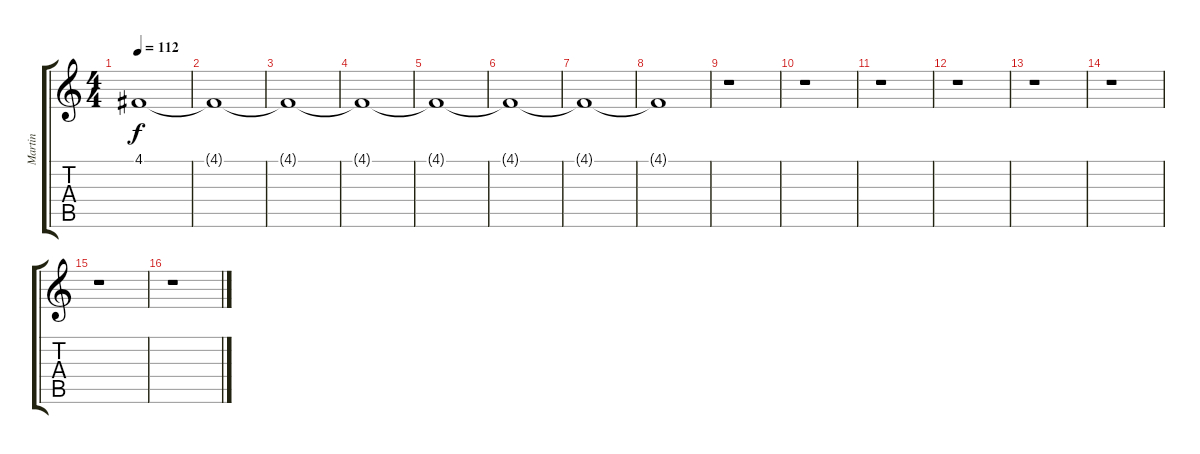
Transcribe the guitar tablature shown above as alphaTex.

\track ("Martin" "Martin") {instrument stringensemble1}
\staff {score tabs}
\tuning (D4 A3 F3 C3 G2 D2) {hide}
\ts (4 4)
\tempo 112
\clef g2
\ks c
4.1.1{dy f instrument stringensemble1} |
4.1{t}.1 |
4.1{t}.1 |
4.1{t}.1 |
4.1{t}.1 |
4.1{t}.1 |
4.1{t}.1 |
4.1{t}.1 |
r.1 |
r.1 |
r.1 |
r.1 |
r.1 |
r.1 |
r.1 |
r.1
